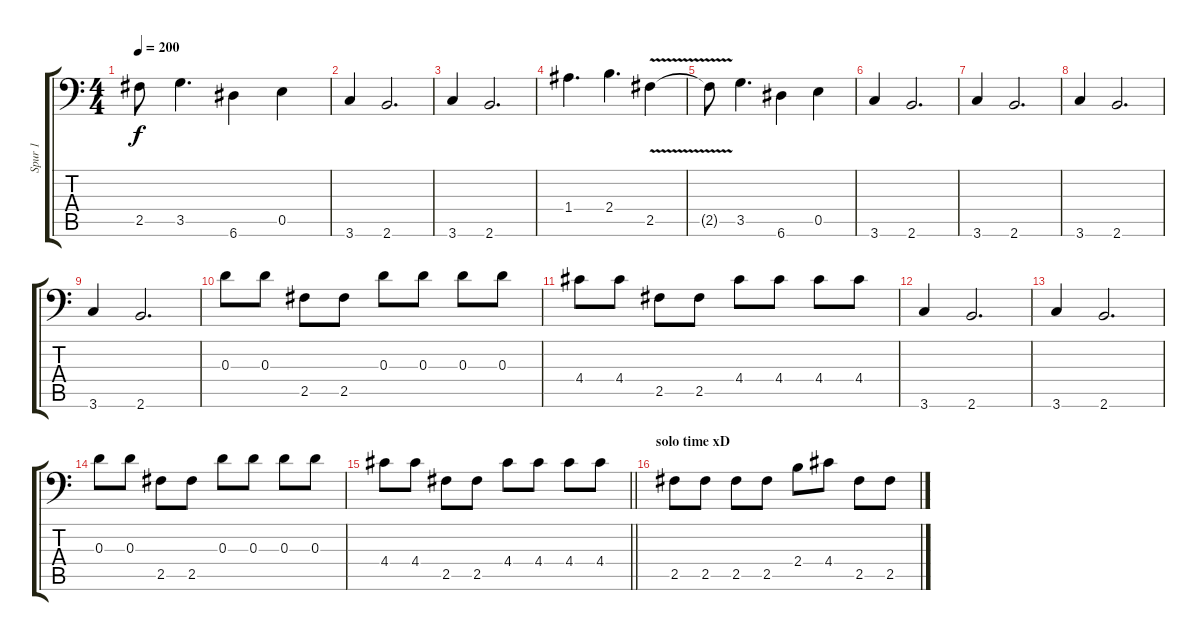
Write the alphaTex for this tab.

\track ("Spur 1" "Spur 1") {instrument distortionguitar}
\staff {score tabs}
\tuning (B3 Gb3 D3 A2 E2 A1) {hide}
\ts (4 4)
\tempo 200
\clef f4
\ks c
2.5{t}.8{dy f} 3.5.4{d} 6.6.4 0.5.4 |
3.6.4 2.6.2{d} |
3.6.4 2.6.2{d} |
1.4.4{d} 2.4.4{d} 2.5{v}.4 |
2.5{t}.8 3.5.4{d} 6.6.4 0.5.4 |
3.6.4 2.6.2{d} |
3.6.4 2.6.2{d} |
3.6.4 2.6.2{d} |
3.6.4 2.6.2{d} |
0.3.8 0.3.8 2.5.8 2.5.8 0.3.8 0.3.8 0.3.8 0.3.8 |
4.4.8 4.4.8 2.5.8 2.5.8 4.4.8 4.4.8 4.4.8 4.4.8 |
3.6.4 2.6.2{d} |
3.6.4 2.6.2{d} |
0.3.8 0.3.8 2.5.8 2.5.8 0.3.8 0.3.8 0.3.8 0.3.8 |
\barLineRight lightlight
4.4.8 4.4.8 2.5.8 2.5.8 4.4.8 4.4.8 4.4.8 4.4.8 |
\section ("" "solo time xD")
2.5.8 2.5.8 2.5.8 2.5.8 2.4.8 4.4.8 2.5.8 2.5.8
